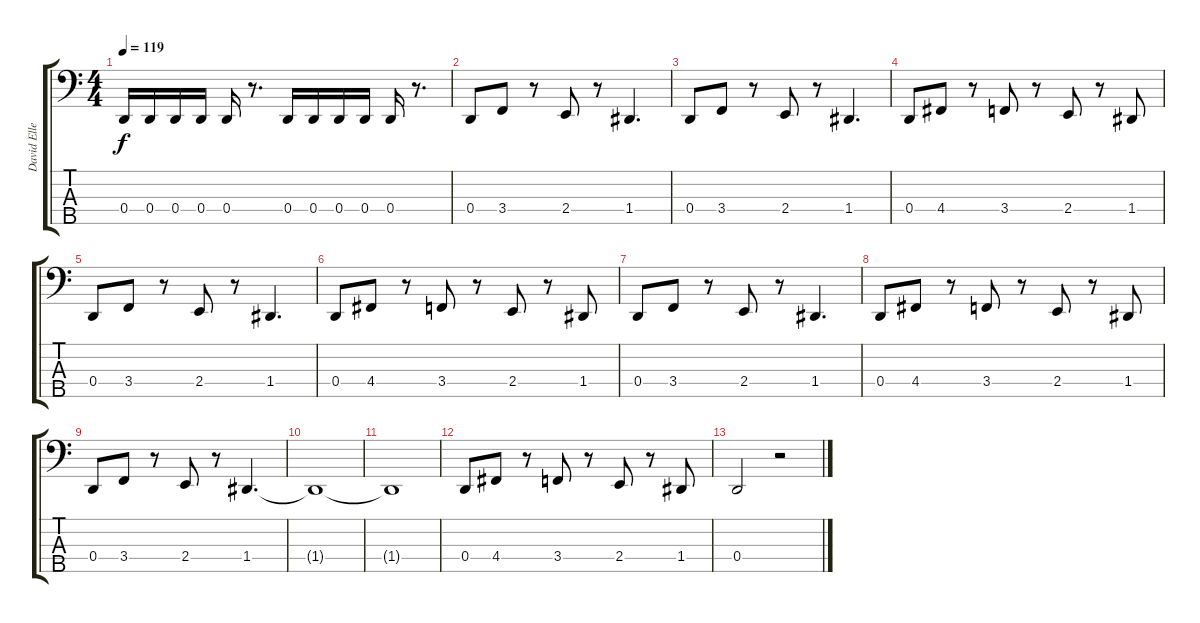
\track ("David Ellefson" "David Elle") {instrument acousticguitarnylon}
\staff {score tabs}
\tuning (F2 C2 G1 D1 A0) {hide}
\ts (4 4)
\tempo 119
\clef f4
\ks c
0.4.16{dy f} 0.4.16 0.4.16 0.4.16 0.4.16 r.8{d} 0.4.16 0.4.16 0.4.16 0.4.16 0.4.16 r.8{d} |
0.4.8 3.4.8 r.8 2.4.8 r.8 1.4.4{d} |
0.4.8 3.4.8 r.8 2.4.8 r.8 1.4.4{d} |
0.4.8 4.4.8 r.8 3.4.8 r.8 2.4.8 r.8 1.4.8 |
0.4.8 3.4.8 r.8 2.4.8 r.8 1.4.4{d} |
0.4.8 4.4.8 r.8 3.4.8 r.8 2.4.8 r.8 1.4.8 |
0.4.8 3.4.8 r.8 2.4.8 r.8 1.4.4{d} |
0.4.8 4.4.8 r.8 3.4.8 r.8 2.4.8 r.8 1.4.8 |
0.4.8 3.4.8 r.8 2.4.8 r.8 1.4.4{d} |
1.4{t}.1 |
1.4{t}.1 |
0.4.8 4.4.8 r.8 3.4.8 r.8 2.4.8 r.8 1.4.8 |
0.4.2 r.2
